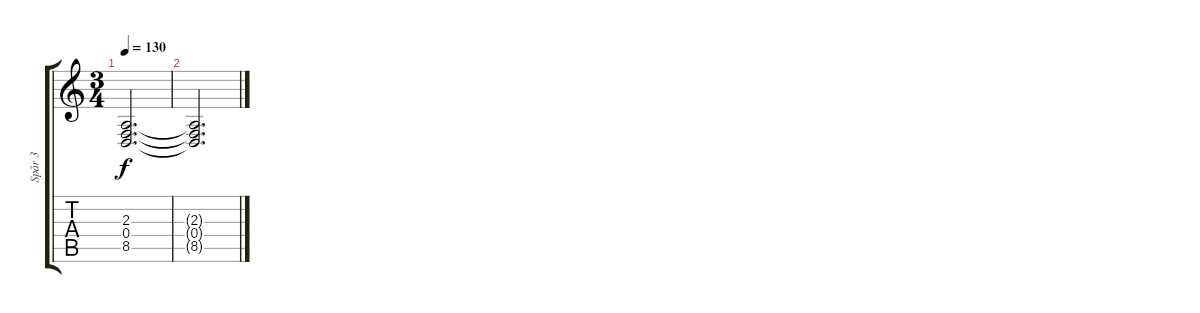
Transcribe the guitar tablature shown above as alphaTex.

\track ("Spår 3" "Spår 3") {instrument pad2warm}
\staff {score tabs}
\tuning (E4 B3 G3 D3 A2 E2) {hide}
\ts (3 4)
\tempo 130
\clef g2
\ks c
(2.3 0.4 8.5).2{d dy f} |
(2.3{t} 0.4{t} 8.5{t}).2{d}
